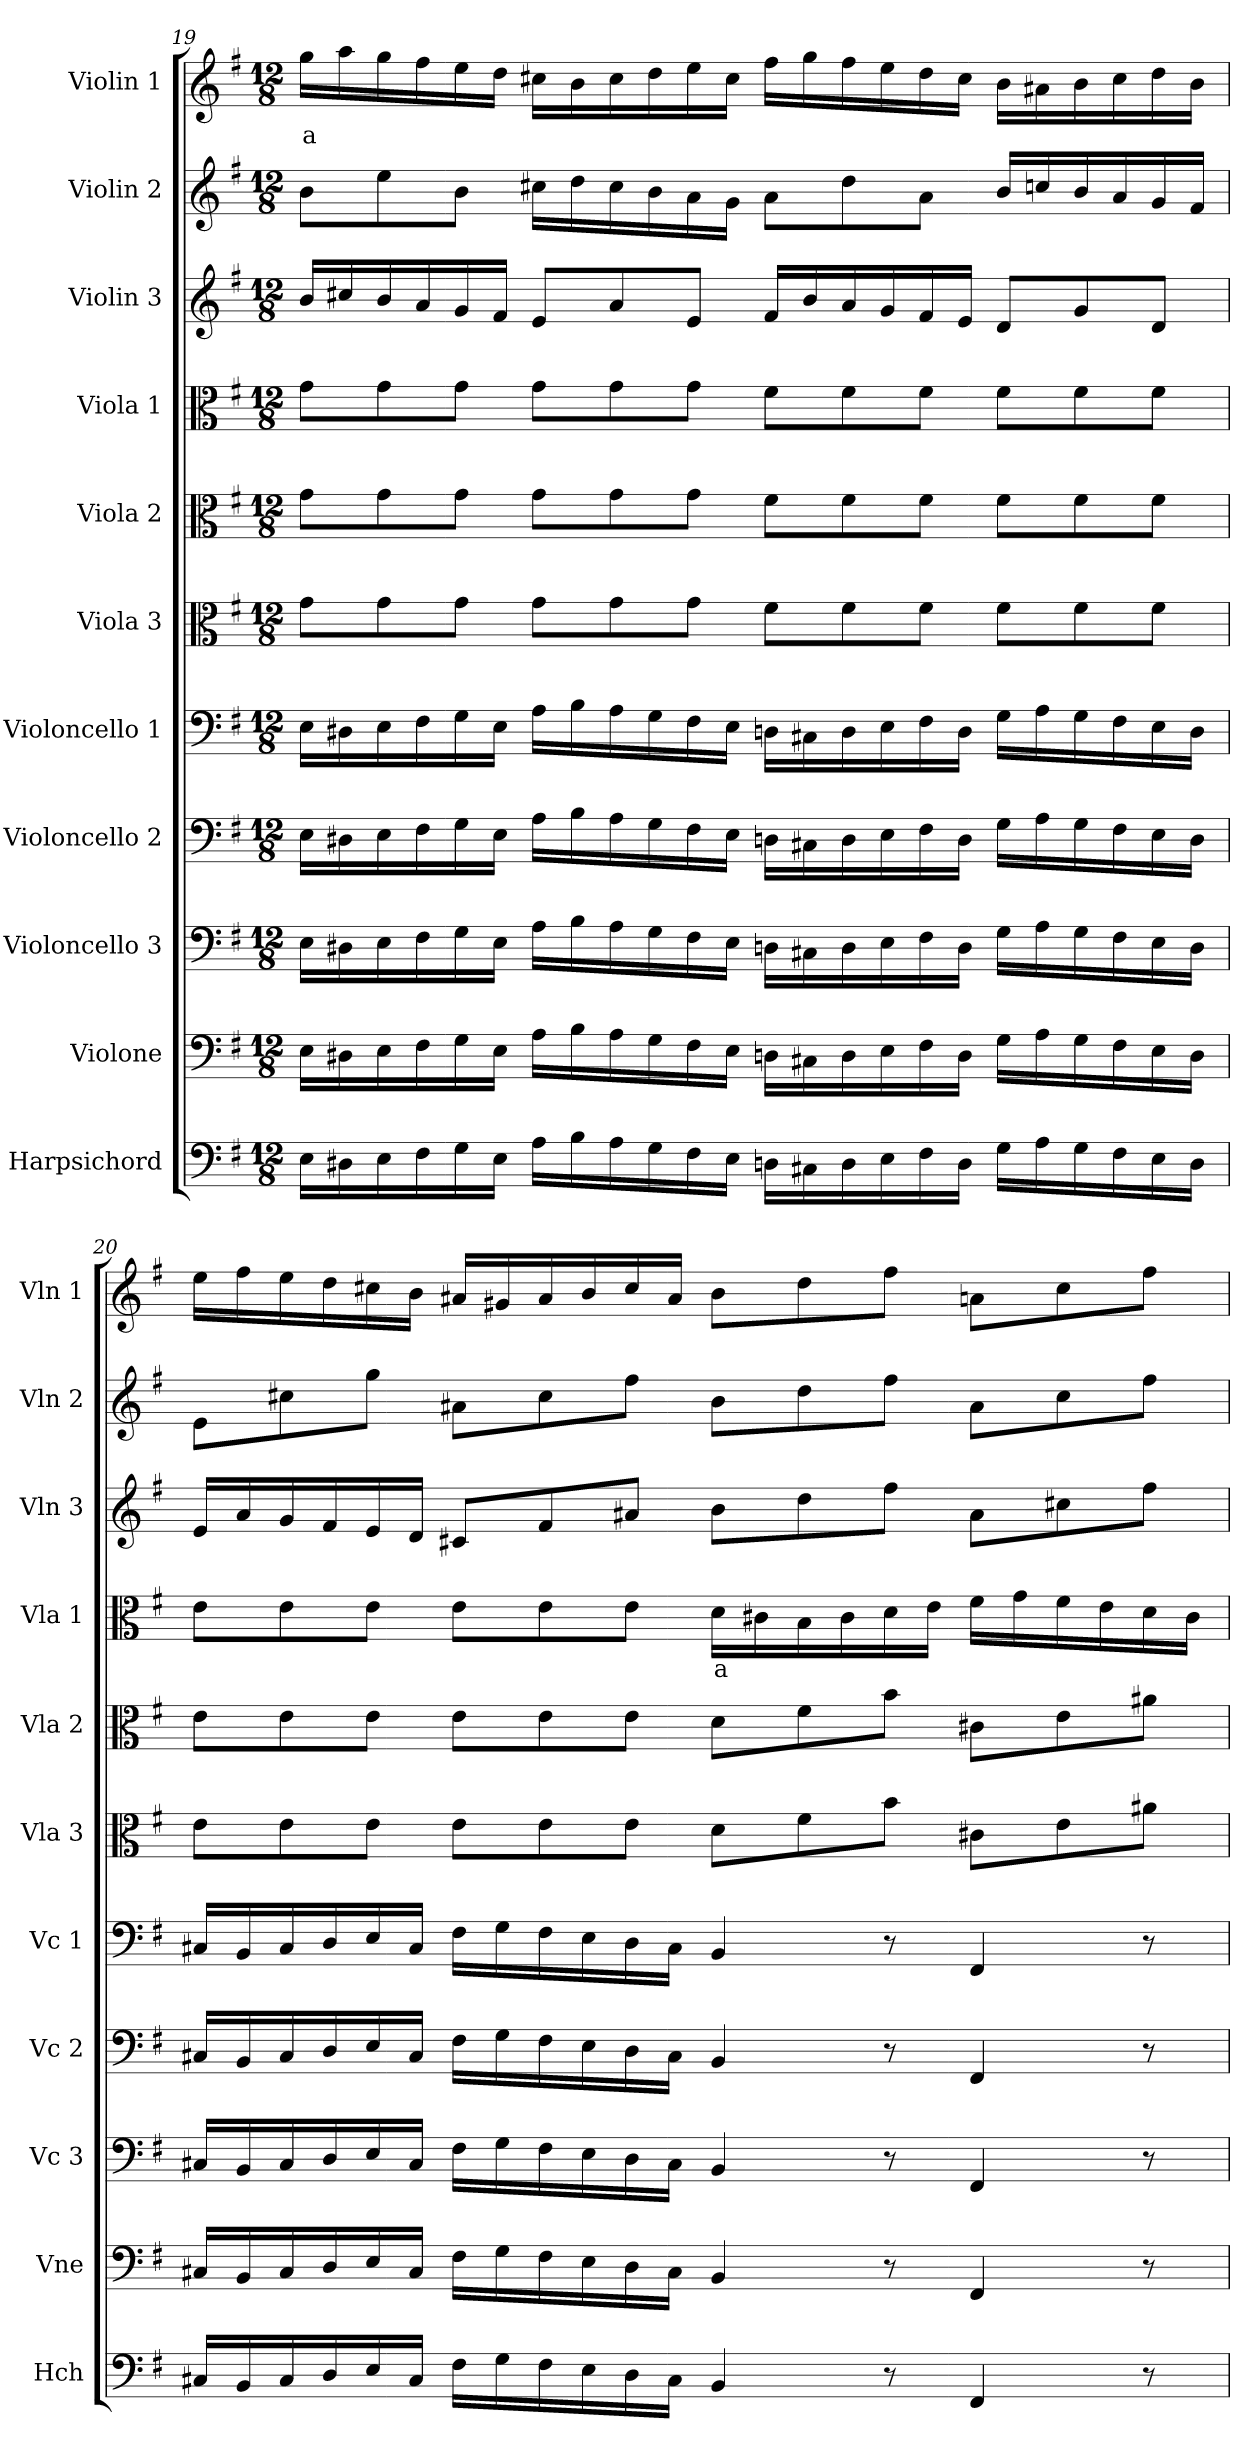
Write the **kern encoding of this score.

**kern	**kern	**kern	**kern	**kern	**kern	**kern	**kern	**text	**kern	**kern	**kern	**text
*part11	*part10	*part9	*part8	*part7	*part6	*part5	*part4	*part4	*part3	*part2	*part1	*part1
*staff11	*staff10	*staff9	*staff8	*staff7	*staff6	*staff5	*staff4	*staff4	*staff3	*staff2	*staff1	*staff1
*I"Harpsichord	*I"Violone	*I"Violoncello 3	*I"Violoncello 2	*I"Violoncello 1	*I"Viola 3	*I"Viola 2	*I"Viola 1	*	*I"Violin 3	*I"Violin 2	*I"Violin 1	*
*I'Hch	*I'Vne	*I'Vc 3	*I'Vc 2	*I'Vc 1	*I'Vla 3	*I'Vla 2	*I'Vla 1	*	*I'Vln 3	*I'Vln 2	*I'Vln 1	*
!!LO:PB:g=z
*clefF4	*clefF4	*clefF4	*clefF4	*clefF4	*clefC3	*clefC3	*clefC3	*	*clefG2	*clefG2	*clefG2	*
*	*ITrd7c12	*	*	*	*	*	*	*	*	*	*	*
*k[f#]	*k[f#]	*k[f#]	*k[f#]	*k[f#]	*k[f#]	*k[f#]	*k[f#]	*	*k[f#]	*k[f#]	*k[f#]	*
*M12/8	*M12/8	*M12/8	*M12/8	*M12/8	*M12/8	*M12/8	*M12/8	*	*M12/8	*M12/8	*M12/8	*
=19	=19	=19	=19	=19	=19	=19	=19	=19	=19	=19	=19	=19
!	!	!	!	!	!	!	!	!	!	!	!	!LO:LY:b:color=#FF0000
16E\LL	16EE\LL	16E\LL	16E\LL	16E\LL	8g\L	8g\L	8g\L	.	16b/LL	8b\L	16gg\LL	a
16D#X\	16DD#X\	16D#X\	16D#X\	16D#X\	.	.	.	.	16cc#X/	.	16aa\	.
16E\	16EE\	16E\	16E\	16E\	8g\	8g\	8g\	.	16b/	8ee\	16gg\	.
16F#\	16FF#\	16F#\	16F#\	16F#\	.	.	.	.	16a/	.	16ff#\	.
16G\	16GG\	16G\	16G\	16G\	8g\J	8g\J	8g\J	.	16g/	8b\J	16ee\	.
16E\JJ	16EE\JJ	16E\JJ	16E\JJ	16E\JJ	.	.	.	.	16f#/JJ	.	16dd\JJ	.
16A\LL	16AA\LL	16A\LL	16A\LL	16A\LL	8g\L	8g\L	8g\L	.	8e/L	16cc#X\LL	16cc#X\LL	.
16B\	16BB\	16B\	16B\	16B\	.	.	.	.	.	16dd\	16b\	.
16A\	16AA\	16A\	16A\	16A\	8g\	8g\	8g\	.	8a/	16cc#\	16cc#\	.
16G\	16GG\	16G\	16G\	16G\	.	.	.	.	.	16b\	16dd\	.
16F#\	16FF#\	16F#\	16F#\	16F#\	8g\J	8g\J	8g\J	.	8e/J	16a\	16ee\	.
16E\JJ	16EE\JJ	16E\JJ	16E\JJ	16E\JJ	.	.	.	.	.	16g\JJ	16cc#\JJ	.
16Dn\LL	16DDn\LL	16Dn\LL	16Dn\LL	16Dn\LL	8f#\L	8f#\L	8f#\L	.	16f#/LL	8a\L	16ff#\LL	.
16C#X\	16CC#X\	16C#X\	16C#X\	16C#X\	.	.	.	.	16b/	.	16gg\	.
16D\	16DD\	16D\	16D\	16D\	8f#\	8f#\	8f#\	.	16a/	8dd\	16ff#\	.
16E\	16EE\	16E\	16E\	16E\	.	.	.	.	16g/	.	16ee\	.
16F#\	16FF#\	16F#\	16F#\	16F#\	8f#\J	8f#\J	8f#\J	.	16f#/	8a\J	16dd\	.
16D\JJ	16DD\JJ	16D\JJ	16D\JJ	16D\JJ	.	.	.	.	16e/JJ	.	16cc#\JJ	.
16G\LL	16GG\LL	16G\LL	16G\LL	16G\LL	8f#\L	8f#\L	8f#\L	.	8d/L	16b/LL	16b\LL	.
16A\	16AA\	16A\	16A\	16A\	.	.	.	.	.	16ccn/	16a#X\	.
16G\	16GG\	16G\	16G\	16G\	8f#\	8f#\	8f#\	.	8g/	16b/	16b\	.
16F#\	16FF#\	16F#\	16F#\	16F#\	.	.	.	.	.	16a/	16cc#\	.
16E\	16EE\	16E\	16E\	16E\	8f#\J	8f#\J	8f#\J	.	8d/J	16g/	16dd\	.
16D\JJ	16DD\JJ	16D\JJ	16D\JJ	16D\JJ	.	.	.	.	.	16f#/JJ	16b\JJ	.
=20	=20	=20	=20	=20	=20	=20	=20	=20	=20	=20	=20	=20
16C#X/LL	16CC#X/LL	16C#X/LL	16C#X/LL	16C#X/LL	8e\L	8e\L	8e\L	.	16e/LL	8e\L	16ee\LL	.
16BB/	16BBB/	16BB/	16BB/	16BB/	.	.	.	.	16a/	.	16ff#\	.
16C#/	16CC#/	16C#/	16C#/	16C#/	8e\	8e\	8e\	.	16g/	8cc#X\	16ee\	.
16D/	16DD/	16D/	16D/	16D/	.	.	.	.	16f#/	.	16dd\	.
16E/	16EE/	16E/	16E/	16E/	8e\J	8e\J	8e\J	.	16e/	8gg\J	16cc#X\	.
16C#/JJ	16CC#/JJ	16C#/JJ	16C#/JJ	16C#/JJ	.	.	.	.	16d/JJ	.	16b\JJ	.
16F#\LL	16FF#\LL	16F#\LL	16F#\LL	16F#\LL	8e\L	8e\L	8e\L	.	8c#X/L	8a#X\L	16a#X/LL	.
16G\	16GG\	16G\	16G\	16G\	.	.	.	.	.	.	16g#X/	.
16F#\	16FF#\	16F#\	16F#\	16F#\	8e\	8e\	8e\	.	8f#/	8cc#\	16a#/	.
16E\	16EE\	16E\	16E\	16E\	.	.	.	.	.	.	16b/	.
16D\	16DD\	16D\	16D\	16D\	8e\J	8e\J	8e\J	.	8a#X/J	8ff#\J	16cc#/	.
16C#\JJ	16CC#\JJ	16C#\JJ	16C#\JJ	16C#\JJ	.	.	.	.	.	.	16a#/JJ	.
!	!	!	!	!	!	!	!	!LO:LY:b:color=#FF0000	!	!	!	!
4BB/	4BBB/	4BB/	4BB/	4BB/	8d\L	8d\L	16d\LL	a	8b\L	8b\L	8b\L	.
.	.	.	.	.	.	.	16c#X\	.	.	.	.	.
.	.	.	.	.	8f#\	8f#\	16B\	.	8dd\	8dd\	8dd\	.
.	.	.	.	.	.	.	16c#\	.	.	.	.	.
8r	8r	8r	8r	8r	8b\J	8b\J	16d\	.	8ff#\J	8ff#\J	8ff#\J	.
.	.	.	.	.	.	.	16e\JJ	.	.	.	.	.
4FF#/	4FFF#/	4FF#/	4FF#/	4FF#/	8c#X\L	8c#X\L	16f#\LL	.	8a#\L	8a#\L	8an\L	.
.	.	.	.	.	.	.	16g\	.	.	.	.	.
.	.	.	.	.	8e\	8e\	16f#\	.	8cc#X\	8cc#\	8cc#\	.
.	.	.	.	.	.	.	16e\	.	.	.	.	.
8r	8r	8r	8r	8r	8a#X\J	8a#X\J	16d\	.	8ff#\J	8ff#\J	8ff#\J	.
.	.	.	.	.	.	.	16c#\JJ	.	.	.	.	.
=	=	=	=	=	=	=	=	=	=	=	=	=
*-	*-	*-	*-	*-	*-	*-	*-	*-	*-	*-	*-	*-
